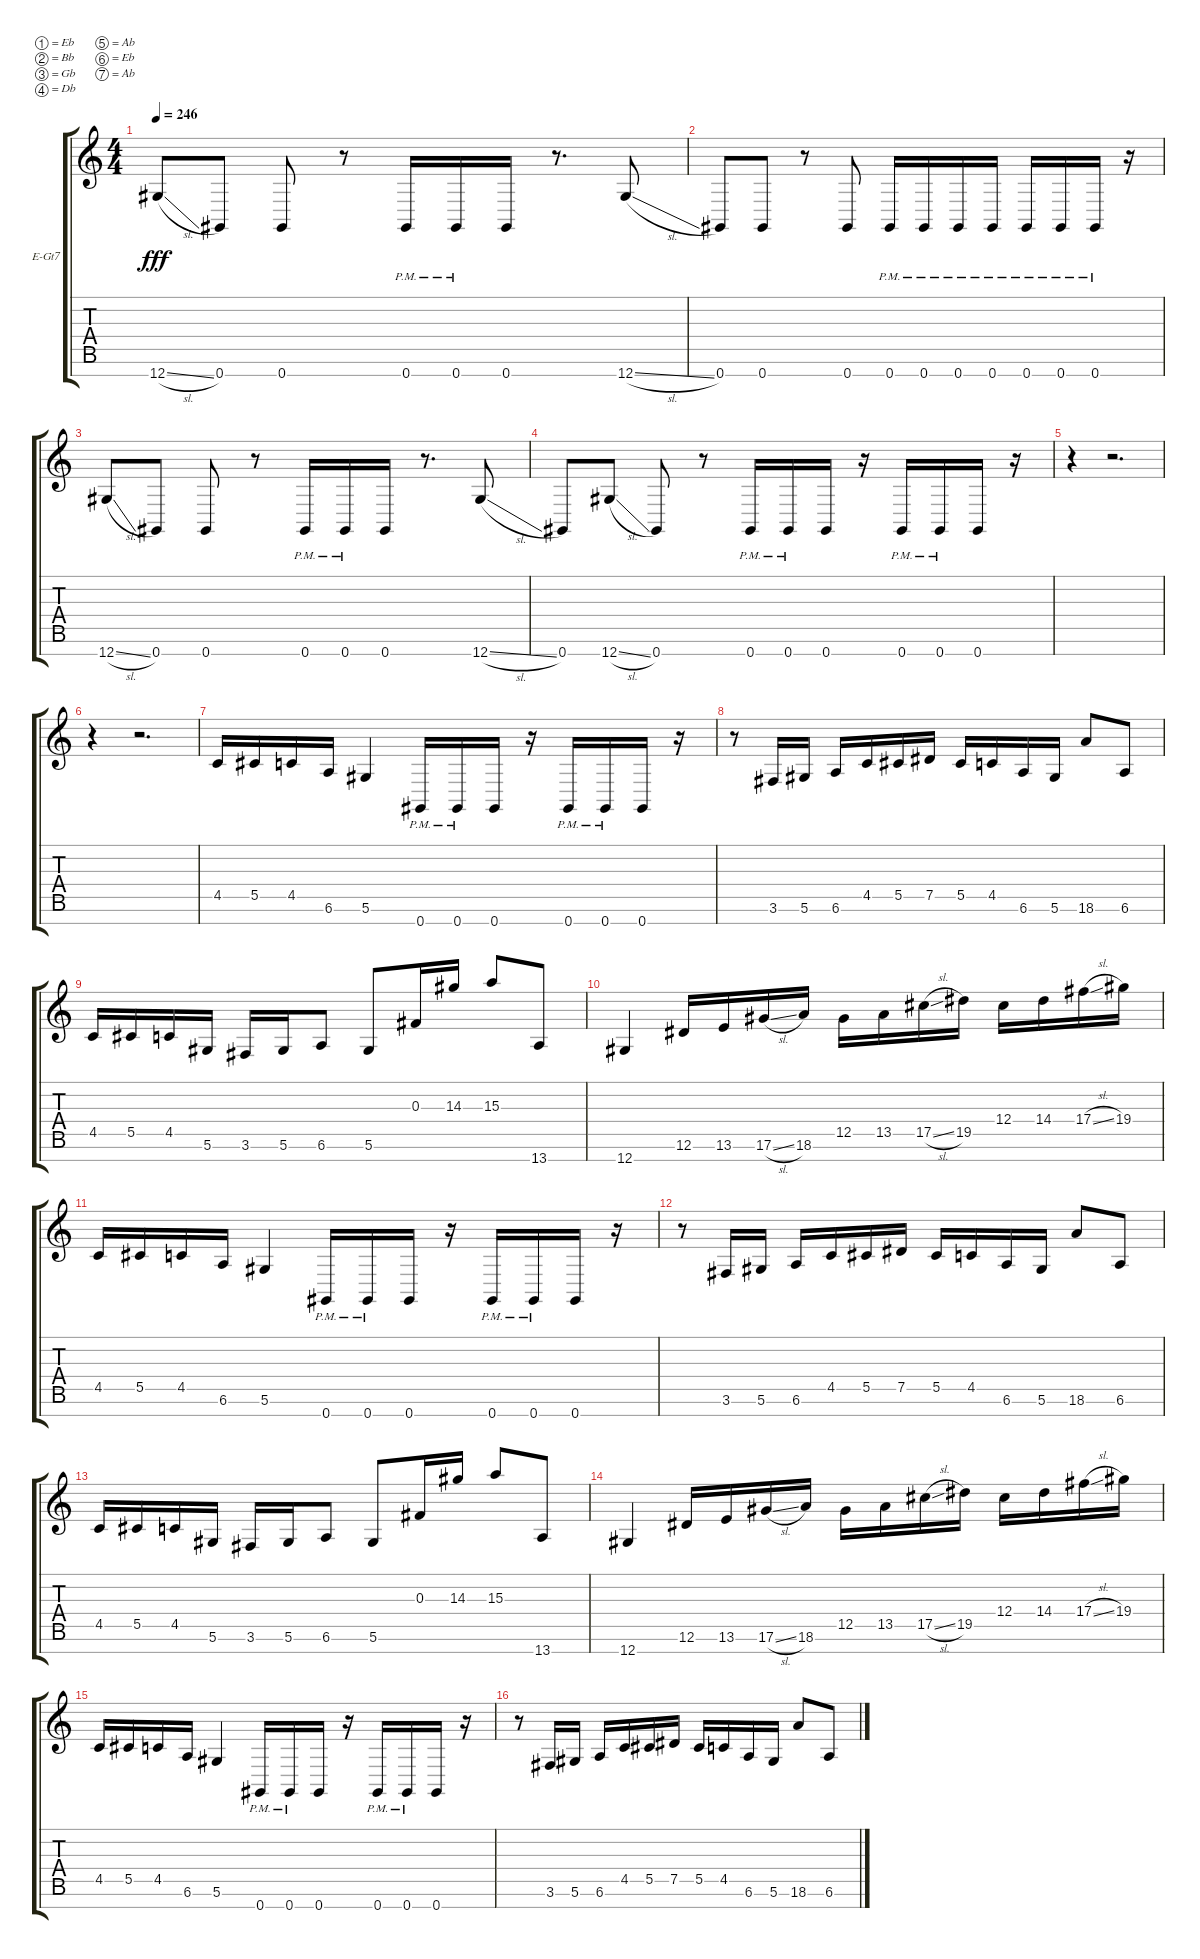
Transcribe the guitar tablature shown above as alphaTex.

\bracketExtendMode groupsimilarinstruments
\firstSystemTrackNameOrientation horizontal
\otherSystemsTrackNameOrientation horizontal
\track ("Guitar 2" "E-Gt7") {instrument distortionguitar}
\staff {score tabs}
\tuning (Eb4 Bb3 Gb3 Db3 Ab2 Eb2 Ab1)
\ts (4 4)
\tempo 246
\clef g2
\ks c
12.7{sl}.8{dy fff} 0.7.8 0.7.8 r.8 0.7{pm}.16 0.7{pm}.16 0.7.16 r.8{d} 12.7{sl}.8 |
0.7.8 0.7.8 r.8 0.7.8 0.7{pm}.16 0.7{pm}.16 0.7{pm}.16 0.7{pm}.16 0.7{pm}.16 0.7{pm}.16 0.7{pm}.16 r.16 |
12.7{sl}.8 0.7.8 0.7.8 r.8 0.7{pm}.16 0.7{pm}.16 0.7.16 r.8{d} 12.7{sl}.8 |
0.7.8 12.7{sl}.8 0.7.8 r.8 0.7{pm}.16 0.7{pm}.16 0.7.16 r.16 0.7{pm}.16 0.7{pm}.16 0.7.16 r.16 |
r.4 r.2{d} |
r.4 r.2{d} |
4.5.16 5.5.16 4.5.16 6.6.16 5.6.4 0.7{pm}.16 0.7{pm}.16 0.7.16 r.16 0.7{pm}.16 0.7{pm}.16 0.7.16 r.16 |
r.8 3.6.16 5.6.16 6.6.16 4.5.16 5.5.16 7.5.16 5.5.16 4.5.16 6.6.16 5.6.16 18.6.8 6.6.8 |
4.5.16 5.5.16 4.5.16 5.6.16 3.6.16 5.6.16 6.6.8 5.6.8 0.3.16 14.3.16 15.3.8 13.7.8 |
12.7.4 12.6.16 13.6.16 17.6{sl}.16 18.6.16 12.5.16 13.5.16 17.5{sl}.16 19.5.16 12.4.16 14.4.16 17.4{sl}.16 19.4.16 |
4.5.16 5.5.16 4.5.16 6.6.16 5.6.4 0.7{pm}.16 0.7{pm}.16 0.7.16 r.16 0.7{pm}.16 0.7{pm}.16 0.7.16 r.16 |
r.8 3.6.16 5.6.16 6.6.16 4.5.16 5.5.16 7.5.16 5.5.16 4.5.16 6.6.16 5.6.16 18.6.8 6.6.8 |
4.5.16 5.5.16 4.5.16 5.6.16 3.6.16 5.6.16 6.6.8 5.6.8 0.3.16 14.3.16 15.3.8 13.7.8 |
12.7.4 12.6.16 13.6.16 17.6{sl}.16 18.6.16 12.5.16 13.5.16 17.5{sl}.16 19.5.16 12.4.16 14.4.16 17.4{sl}.16 19.4.16 |
4.5.16 5.5.16 4.5.16 6.6.16 5.6.4 0.7{pm}.16 0.7{pm}.16 0.7.16 r.16 0.7{pm}.16 0.7{pm}.16 0.7.16 r.16 |
r.8 3.6.16 5.6.16 6.6.16 4.5.16 5.5.16 7.5.16 5.5.16 4.5.16 6.6.16 5.6.16 18.6.8 6.6.8
